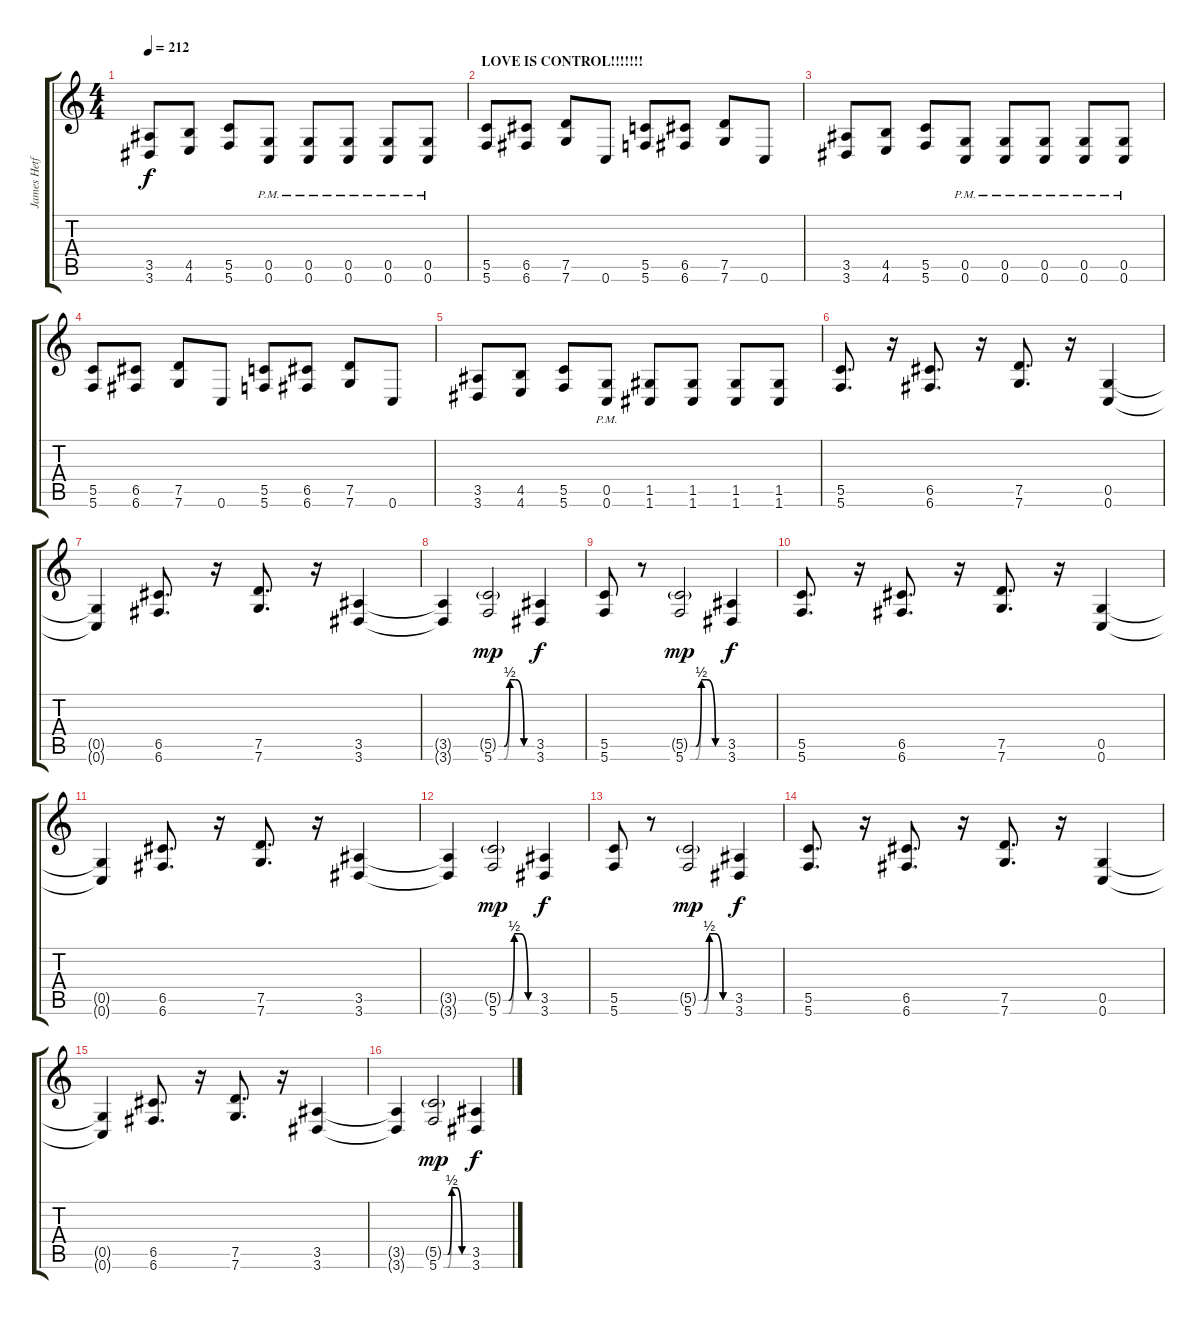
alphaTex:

\track ("James Hetfield" "James Hetf") {instrument overdrivenguitar}
\staff {score tabs}
\tuning (D4 A3 F3 C3 G2 C2) {hide}
\ts (4 4)
\tempo 212
\clef g2
\ks c
(3.5 3.6).8{dy f} (4.5 4.6).8 (5.5 5.6).8 (0.5{pm} 0.6).8 (0.5{pm} 0.6).8 (0.5{pm} 0.6).8 (0.5{pm} 0.6).8 (0.5{pm} 0.6).8 |
\section ("" "LOVE IS CONTROL!!!!!!!")
(5.5 5.6).8 (6.5 6.6).8 (7.5 7.6).8 0.6.8 (5.5 5.6).8 (6.5 6.6).8 (7.5 7.6).8 0.6.8 |
(3.5 3.6).8 (4.5 4.6).8 (5.5 5.6).8 (0.5{pm} 0.6).8 (0.5{pm} 0.6).8 (0.5{pm} 0.6).8 (0.5{pm} 0.6).8 (0.5{pm} 0.6).8 |
(5.5 5.6).8 (6.5 6.6).8 (7.5 7.6).8 0.6.8 (5.5 5.6).8 (6.5 6.6).8 (7.5 7.6).8 0.6.8 |
(3.5 3.6).8 (4.5 4.6).8 (5.5 5.6).8 (0.5{pm} 0.6).8 (1.5 1.6).8 (1.5 1.6).8 (1.5 1.6).8 (1.5 1.6).8 |
(5.5 5.6).8{d} r.16 (6.5 6.6).8{d} r.16 (7.5 7.6).8{d} r.16 (0.5 0.6).4 |
(0.5{t} 0.6{t}).4 (6.5 6.6).8{d} r.16 (7.5 7.6).8{d} r.16 (3.5 3.6).4 |
(3.5{t} 3.6{t}).4 (5.5{be (custom 0 0 10 0 20 2 30 2 45 0 60 0) g} 5.6{be (custom 0 0 10 0 20 2 30 2 45 0 60 0)}).2{dy mp} (3.5 3.6).4{dy f} |
(5.5 5.6).8 r.8 (5.5{be (custom 0 0 10 0 20 2 30 2 45 0 60 0) g} 5.6{be (custom 0 0 10 0 20 2 30 2 45 0 60 0)}).2{dy mp} (3.5 3.6).4{dy f} |
(5.5 5.6).8{d} r.16 (6.5 6.6).8{d} r.16 (7.5 7.6).8{d} r.16 (0.5 0.6).4 |
(0.5{t} 0.6{t}).4 (6.5 6.6).8{d} r.16 (7.5 7.6).8{d} r.16 (3.5 3.6).4 |
(3.5{t} 3.6{t}).4 (5.5{be (custom 0 0 10 0 20 2 30 2 45 0 60 0) g} 5.6{be (custom 0 0 10 0 20 2 30 2 45 0 60 0)}).2{dy mp} (3.5 3.6).4{dy f} |
(5.5 5.6).8 r.8 (5.5{be (custom 0 0 10 0 20 2 30 2 45 0 60 0) g} 5.6{be (custom 0 0 10 0 20 2 30 2 45 0 60 0)}).2{dy mp} (3.5 3.6).4{dy f} |
(5.5 5.6).8{d} r.16 (6.5 6.6).8{d} r.16 (7.5 7.6).8{d} r.16 (0.5 0.6).4 |
(0.5{t} 0.6{t}).4 (6.5 6.6).8{d} r.16 (7.5 7.6).8{d} r.16 (3.5 3.6).4 |
(3.5{t} 3.6{t}).4 (5.5{be (custom 0 0 10 0 20 2 30 2 45 0 60 0) g} 5.6{be (custom 0 0 10 0 20 2 30 2 45 0 60 0)}).2{dy mp} (3.5 3.6).4{dy f}
